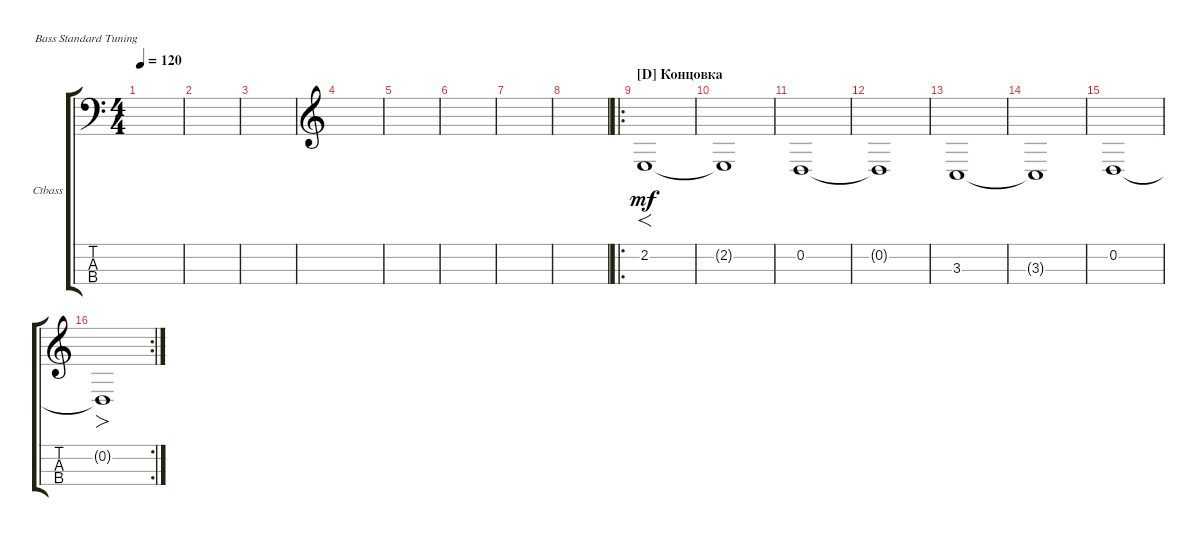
\defaultSystemsLayout 4
\bracketExtendMode groupsimilarinstruments
\firstSystemTrackNameOrientation horizontal
\otherSystemsTrackNameOrientation horizontal
\track ("Contrabass" "Ctbass") {instrument contrabass}
\staff {score tabs}
\tuning (G2 D2 A1 E1)
\ts (4 4)
\tempo 120
\clef f4
\ks c
|
|
|
\clef g2
|
|
|
|
|
\ro
\section ("D" "Концовка")
2.2.1{f dy mf} |
2.2{t}.1 |
0.2.1 |
0.2{t}.1 |
3.3.1 |
3.3{t}.1 |
0.2.1 |
\rc 2
0.2{t}.1{fo}
